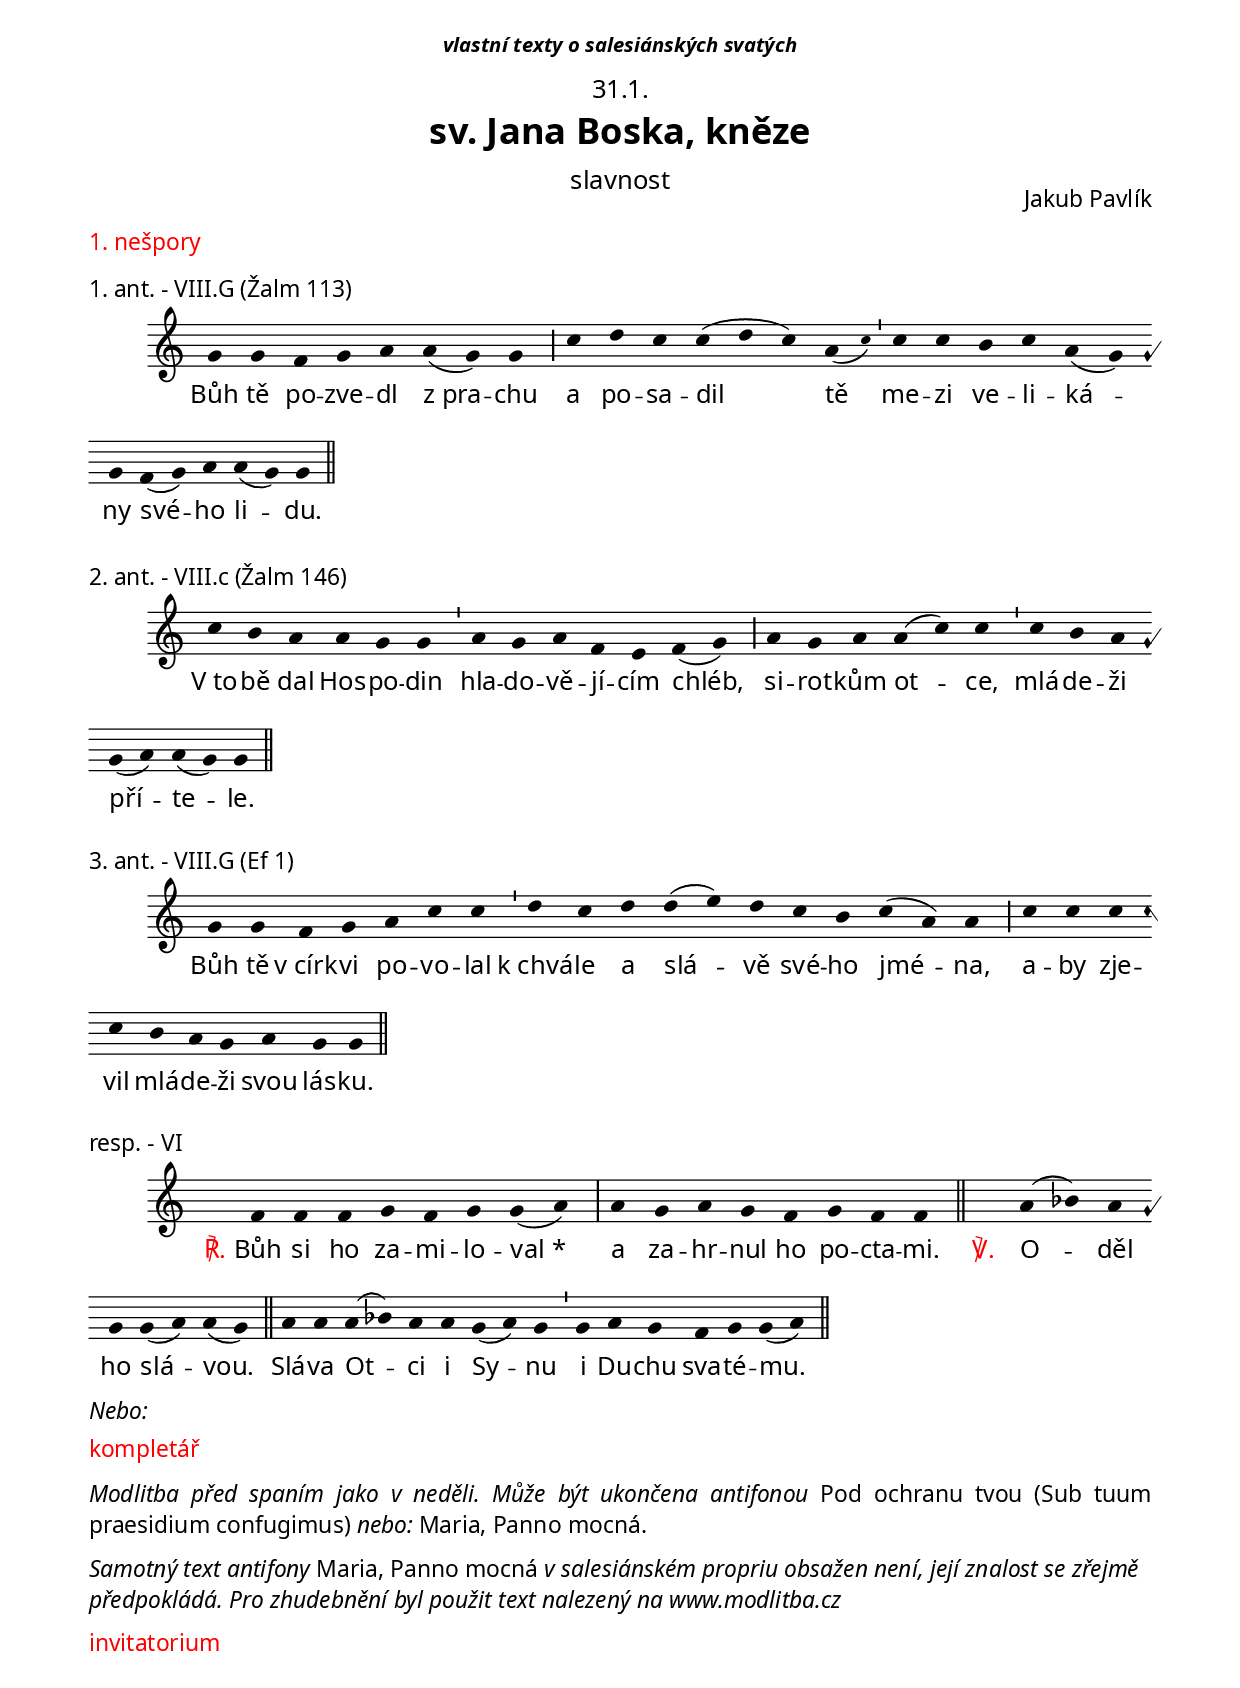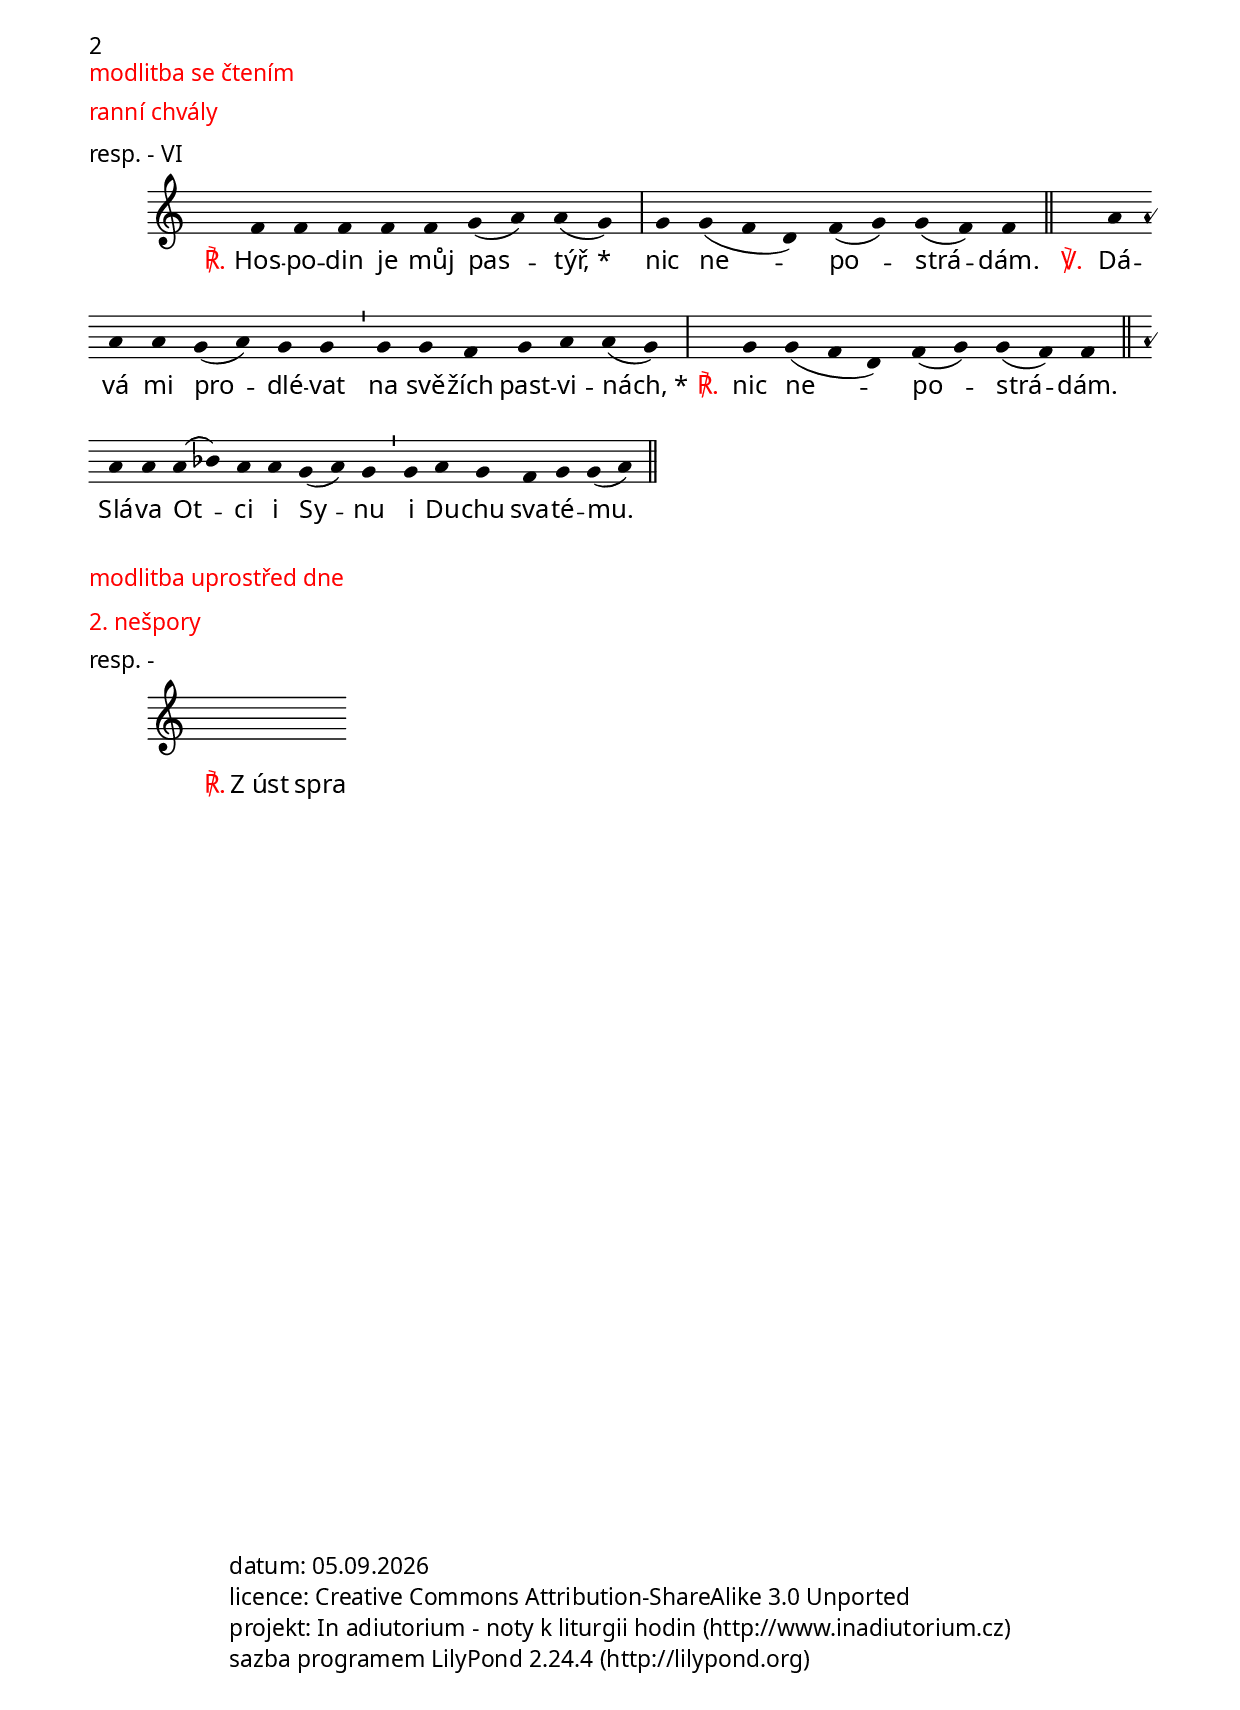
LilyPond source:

\version "2.19.80"

\include "../../spolecne.ly"
\include "../../spolecne/reholni.ly"
\include "../../dilyresponsorii.ly"

\header {
  title = \markup\titleSvatek
            "sv. Jana Boska, kněze"
            slavnost
            31.1.
           "vlastní texty o salesiánských svatých"
  composer = "Jakub Pavlík"
}

\markup {\nadpisHodinka {"1. nešpory"}}

\score {
  \relative c'' {
    \choralniRezim
    g4 g f g a a( g) g \barMaior
    c d c c( d c) a( \grace { c) } \barMin
    c c b c a( g) g f( g) a a( g) g \barFinalis
  }
  \addlyrics {
    Bůh tě po -- zve -- dl z_pra -- chu
    a po -- sa -- dil tě
    me -- zi ve -- li -- ká -- ny
    své -- ho li -- du.
  }
  \header {
    quid = "1. ant."
    modus = "VIII"
    differentia = "G"
    psalmus = "Žalm 113"
    id = "1ne-a1"
    piece = \markup {\sestavTitulek}
  }
}

\score {
  \relative c'' {
    \choralniRezim
    c4 b a a g g \barMin
    a g a f e f( g) \barMaior
    a g a a( c) c \barMin
    c b a g( a) a( g) g \barFinalis
  }
  \addlyrics {
    V_to -- bě dal Hos -- po -- din
    hla -- do -- vě -- jí -- cím chléb,
    si -- rot -- kům ot -- ce,
    mlá -- de -- ži pří -- te -- le.
  }
  \header {
    quid = "2. ant."
    modus = "VIII"
    differentia = "c"
    psalmus = "Žalm 146"
    id = "1ne-a2"
    piece = \markup {\sestavTitulek}
  }
}

\score {
  \relative c'' {
    \choralniRezim
    g4 g f g a c c \barMin
    d c d d( e) d c b c( a) a \barMaior
    c c c c b a g a g g \barFinalis
  }
  \addlyrics {
    Bůh tě v_círk -- vi po -- vo -- lal
    k_chvá -- le a slá -- vě
    své -- ho jmé -- na,
    a -- by zje -- vil mlá -- de -- ži svou lás -- ku.
  }
  \header {
    quid = "3. ant."
    modus = "VIII"
    differentia = "G"
    psalmus = "Ef 1"
    id = "1ne-a3"
    piece = \markup {\sestavTitulek}
  }
}

\score {
  \relative c' {
    \choralniRezim

    % R
    \neviditelna f
    f4 f f g f g g( a) \barMax
    a g a g f g f f \barFinalis

    % V
    \neviditelna a
    a( bes) a g g( a) a( g) \barFinalis
    % Slava
    \respVIdoxologie \barFinalis
  }
  \addlyrics {
    \Response Bůh si ho za -- mi -- lo -- val_*
    a za -- hr -- nul ho po -- cta -- mi.
    \Verse O -- děl ho slá -- vou.
    \textRespDoxologie
  }
  \header {
    quid = "resp."
    modus = "VI"
    id = "1ne-r"
    piece = \markup {\sestavTitulekResp}
  }
}

\score {
  \relative c' {
    \choralniRezim

  }
  \addlyrics {
    Ce -- lý svůj ži -- vot a všech -- ny své sí -- ly
    dám do služ -- by mlá -- de -- ži.
  }
  \header {
    quid = "ant. k Magnificat"
    modus = ""
    differentia = ""
    psalmus = ""
    id = "1ne-am"
    piece = \markup {\sestavTitulekBezZalmu}
  }
}

\markup\italic{Nebo:}

\score {
  \relative c' {
    \choralniRezim

  }
  \addlyrics {
    Můj sy -- nu,
    za -- cho -- vá -- vej pří -- ka -- zy své -- ho ot -- ce,
    ne -- po -- hr -- dej na -- u -- če -- ní -- mi své mat -- ky
    a u -- cho -- vá -- vej je stá -- le ve svém srd -- ci.
  }
  \header {
    quid = "ant. k Magnificat"
    modus = ""
    differentia = ""
    psalmus = ""
    id = "1ne-am2"
    piece = \markup {\sestavTitulekBezZalmu}
  }
}

\markup {\nadpisHodinka {"kompletář"}}

\markup\justify\italic{
  Modlitba před spaním jako v neděli. Může být ukončena
  antifonou \upright{Pod ochranu tvou} \upright{(Sub tuum praesidium confugimus)}
  nebo: \upright{Maria, Panno mocná.}
}

\markup\wordwrap\italic{
  Samotný text antifony \upright{Maria, Panno mocná} v salesiánském propriu obsažen není, její znalost se zřejmě předpokládá.
  Pro zhudebnění byl použit text nalezený na \sans\with-url "http://www.modlitba.cz/modlitba-v-zivote/seznam-modliteb/rozdeleni-modliteb-podle-adresata-podle-toho-ke-komu-se-modlitbou-obracime/k-panne-marii/" {www.modlitba.cz}
}

\score {
  \relative c' {
    \choralniRezim

  }
  \addlyrics {
    Ma -- ri -- a, Pan -- no moc -- ná,
    ty vel -- ká a slav -- ná zášti -- to sva -- té Cír -- kve;
    ty po -- di -- vu -- hod -- ná po -- moc -- ni -- ce křes -- ťa -- nů;
    ty sa -- mo -- je -- di -- ná jsi po -- tře -- la všech -- ny blu -- dy na ce -- lém svě -- tě;
    o -- chraň nás před ne -- pří -- te -- lem v_na -- šich úz -- ko -- stech,
    v_na -- šich zá -- pa -- sech a v_na -- šich tís -- ních,
    a v_ho -- di -- ně smr -- ti
    při -- jmi na -- ši du -- ši do rá -- je.
    A -- men. % nechat? vypustit? v antifonach nebyva
  }
  \header {
    % text z http://www.modlitba.cz/modlitba-v-zivote/seznam-modliteb/rozdeleni-modliteb-podle-adresata-podle-toho-ke-komu-se-modlitbou-obracime/k-panne-marii/
    % protože v propriu se na modlitbu pouze odkazuje, ale není otištěna
    quid = "ant."
    modus = ""
    differentia = ""
    psalmus = ""
    id = "pannomocna"
    piece = \markup {\sestavTitulekBezZalmu}
  }
}

\markup {\nadpisHodinka {"invitatorium"}}

\score {
  \relative c' {
    \choralniRezim

  }
  \addlyrics {
    Ve svá -- tek sva -- té -- ho Ja -- na Bos -- ka
    chval -- me Pá -- na, na -- še -- ho Bo -- ha.
  }
  \header {
    quid = "ant."
    modus = ""
    differentia = ""
    psalmus = ""
    id = "invit"
    piece = \markup {\sestavTitulekBezZalmu}
  }
}

\markup {\nadpisHodinka {"modlitba se čtením"}}

\score {
  \relative c' {
    \choralniRezim

  }
  \addlyrics {
    Bůh mu dal moud -- rost a pro -- zí -- ra -- vost
    a srd -- ce vel -- ké ja -- ko moř -- ské po -- bře -- ží.
  }
  \header {
    quid = "1. ant."
    modus = ""
    differentia = ""
    psalmus = "Žalm 21"
    id = "mc-a1"
    piece = \markup {\sestavTitulek}
  }
}

\score {
  \relative c' {
    \choralniRezim

  }
  \addlyrics {
    Vě -- řil pro -- ti vší na -- dě -- ji
    a stal se ot -- cem mno -- ha ná -- ro -- dů.
  }
  \header {
    quid = "2. ant."
    modus = ""
    differentia = ""
    psalmus = "Žalm 92-I"
    id = "mc-a2"
    piece = \markup {\sestavTitulek}
  }
}

\score {
  \relative c' {
    \choralniRezim

  }
  \addlyrics {
    Dů -- vě -- řo -- val v_Hos -- po -- di -- na,
    ko -- nal dob -- ro;
    do něj vlo -- žil svou ra -- dost.
  }
  \header {
    quid = "3. ant."
    modus = ""
    differentia = ""
    psalmus = "Žalm 92-II"
    id = "mc-a3"
    piece = \markup {\sestavTitulek}
  }
}

\score {
  \relative c' {
    \choralniRezim

  }
  \addlyrics {
    Všech -- no, co ko -- ná -- te slo -- vy a či -- ny,
    ať je ko -- ná -- no
    v_Hos -- po -- di -- no -- vě jmé -- nu.
  }
  \header {
    quid = "ant. ke kantikům vigilie"
    modus = ""
    differentia = ""
    psalmus = ""
    id = "mc-avig"
    piece = \markup {\sestavTitulekBezZalmu}
  }
}

\markup {\nadpisHodinka {"ranní chvály"}}

\score {
  \relative c' {
    \choralniRezim

  }
  \addlyrics {
    Slá -- va a chvá -- la to -- bě,
    Bo -- že mých ot -- ců,
    jenžs mi dal moud -- rost,
    po -- ko -- ru a sí -- lu.
  }
  \header {
    quid = "1. ant."
    modus = ""
    differentia = ""
    psalmus = "Žalm 63"
    id = "rch-a1"
    piece = \markup {\sestavTitulek}
  }
}

\score {
  \relative c' {
    \choralniRezim

  }
  \addlyrics {
    Chval -- te na -- še -- ho Bo -- ha tan -- ci,
    zpí -- vej -- te mu za zvu -- ku bub -- nu a har -- fy,
    a -- le -- lu -- ja.
  }
  \header {
    quid = "2. ant."
    modus = ""
    differentia = ""
    psalmus = "Dan 3-III"
    id = "rch-a2"
    piece = \markup {\sestavTitulek}
  }
}

\score {
  \relative c' {
    \choralniRezim

  }
  \addlyrics {
    Za -- hr -- nu -- ješ ho ra -- dos -- tí před svou tvá -- ří,
    hlá -- sá mla -- dým tvá bla -- ho -- sla -- ven -- ství.
  }
  \header {
    quid = "3. ant."
    modus = ""
    differentia = ""
    psalmus = "Žalm 149"
    id = "rch-a3"
    piece = \markup {\sestavTitulek}
  }
}

\score {
  \relative c' {
    \choralniRezim

    % R
    \neviditelna f
    f4 f f f f g( a) a( g) \barMax
    g g( f d) f( g) g( f) f \barFinalis
    % V
    \neviditelna g
    a a a g( a) g g \barMin g g f g a a( g) \barMax
    % R
    \neviditelna g
    g g( f d) f( g) g( f) f \barFinalis
    % Slava
    \respVIdoxologie \barFinalis
  }
  \addlyrics {
    \Response Hos -- po -- din je můj pas -- týř,_*
    nic ne -- po -- strá -- dám.
    \Verse Dá -- vá mi pro -- dlé -- vat na svě -- žích past -- vi -- nách,_*
    \Response nic ne -- po -- strá -- dám.
    \textRespDoxologie
  }
  \header {
    quid = "resp."
    modus = "VI"
    fial = "responsoria.ly#2ct-ne"
    id = "rch-r"
    piece = \markup\sestavTitulekResp
  }
}

\score {
  \relative c' {
    \choralniRezim

  }
  \addlyrics {
    Bla -- ho -- sla -- ve -- ní ti -- ší,
    ne -- boť o -- ni do -- sta -- nou ze -- mi za dě -- dic -- tví.
    Bla -- ho -- sla -- ve -- ní čis -- té -- ho srd -- ce,
    ne -- boť o -- ni bu -- dou vi -- dět Bo -- ha.
  }
  \header {
    quid = "ant. k Benedictus"
    modus = ""
    differentia = ""
    psalmus = ""
    id = "rch-ab"
    piece = \markup {\sestavTitulekBezZalmu}
  }
}

\markup {\nadpisHodinka {"modlitba uprostřed dne"}}

\score {
  \relative c' {
    \choralniRezim

  }
  \addlyrics {
    Služ -- te Hos -- po -- di -- nu s_ra -- dos -- tí,
    a -- le -- lu -- ja.
  }
  \header {
    quid = "ant. dopoledne"
    modus = ""
    differentia = ""
    psalmus = ""
    id = "tercie"
    piece = \markup {\sestavTitulekBezZalmu}
  }
}

\score {
  \relative c' {
    \choralniRezim

  }
  \addlyrics {
    Klaň -- te se Bo -- hu v_kaž -- dé do -- bě:
    v_ra -- dos -- ti i v_bo -- les -- ti.
  }
  \header {
    quid = "ant. v poledne"
    modus = ""
    differentia = ""
    psalmus = ""
    id = "sexta"
    piece = \markup {\sestavTitulekBezZalmu}
  }
}

\score {
  \relative c' {
    \choralniRezim

  }
  \addlyrics {
    Ať nám Bůh po -- má -- há krá -- čet
    po ne -- bes -- ké ces -- tě.
  }
  \header {
    quid = "ant. odpoledne"
    modus = ""
    differentia = ""
    psalmus = ""
    id = "nona"
    piece = \markup {\sestavTitulekBezZalmu}
  }
}

\markup {\nadpisHodinka {"2. nešpory"}}

\score {
  \relative c' {
    \choralniRezim

  }
  \addlyrics {
    Mo -- je slá -- va je v_Hos -- po -- di -- nu,
    ať to sly -- ší po -- kor -- ní
    a ra -- du -- jí se.
  }
  \header {
    quid = "1. ant."
    modus = ""
    differentia = ""
    psalmus = "Žalm 15"
    id = "ne-a1"
    piece = \markup {\sestavTitulek}
  }
}

\score {
  \relative c' {
    \choralniRezim

  }
  \addlyrics {
    Po -- čá -- tek moud -- ros -- ti je bát se Hos -- po -- di -- na,
    moud -- rý je ten,
    kdo je mu věr -- ný.
  }
  \header {
    quid = "2. ant."
    modus = ""
    differentia = ""
    psalmus = "Žalm 112"
    id = "ne-a2"
    piece = \markup {\sestavTitulek}
  }
}

\score {
  \relative c' {
    \choralniRezim

  }
  \addlyrics {
    Ve -- li -- ký a po -- di -- vu -- hod -- ný jsi, Pa -- ne,
    ve všech svých sva -- tých.
  }
  \header {
    quid = "3. ant."
    modus = ""
    differentia = ""
    psalmus = "Zj 15"
    id = "ne-a3"
    piece = \markup {\sestavTitulek}
  }
}

\score {
  \relative c' {
    \choralniRezim

    % R
    \neviditelna a

    % V
    \neviditelna a

    % R
    \neviditelna a

    % Slava
  }
  \addlyrics {
    \Response Z_úst spra -- ved -- li -- vé -- ho vy -- chá -- ze -- jí_*
    slo -- va moud -- ros -- ti.
    \Verse Ve svém srd -- ci má Bo -- ží zá -- kon.
    \Response
    \textRespDoxologie
  }
  \header {
    quid = "resp."
    modus = ""
    id = "ne-r"
    piece = \markup {\sestavTitulekResp}
  }
}

\score {
  \relative c' {
    \choralniRezim

  }
  \addlyrics {
    Pro spá -- su va -- šich du -- ší
    dám s_ra -- dos -- tí ce -- lý svůj ži -- vot.
  }
  \header {
    quid = "ant. k Magnificat"
    modus = ""
    differentia = ""
    psalmus = ""
    id = "ne-am"
    piece = \markup {\sestavTitulekBezZalmu}
  }
}